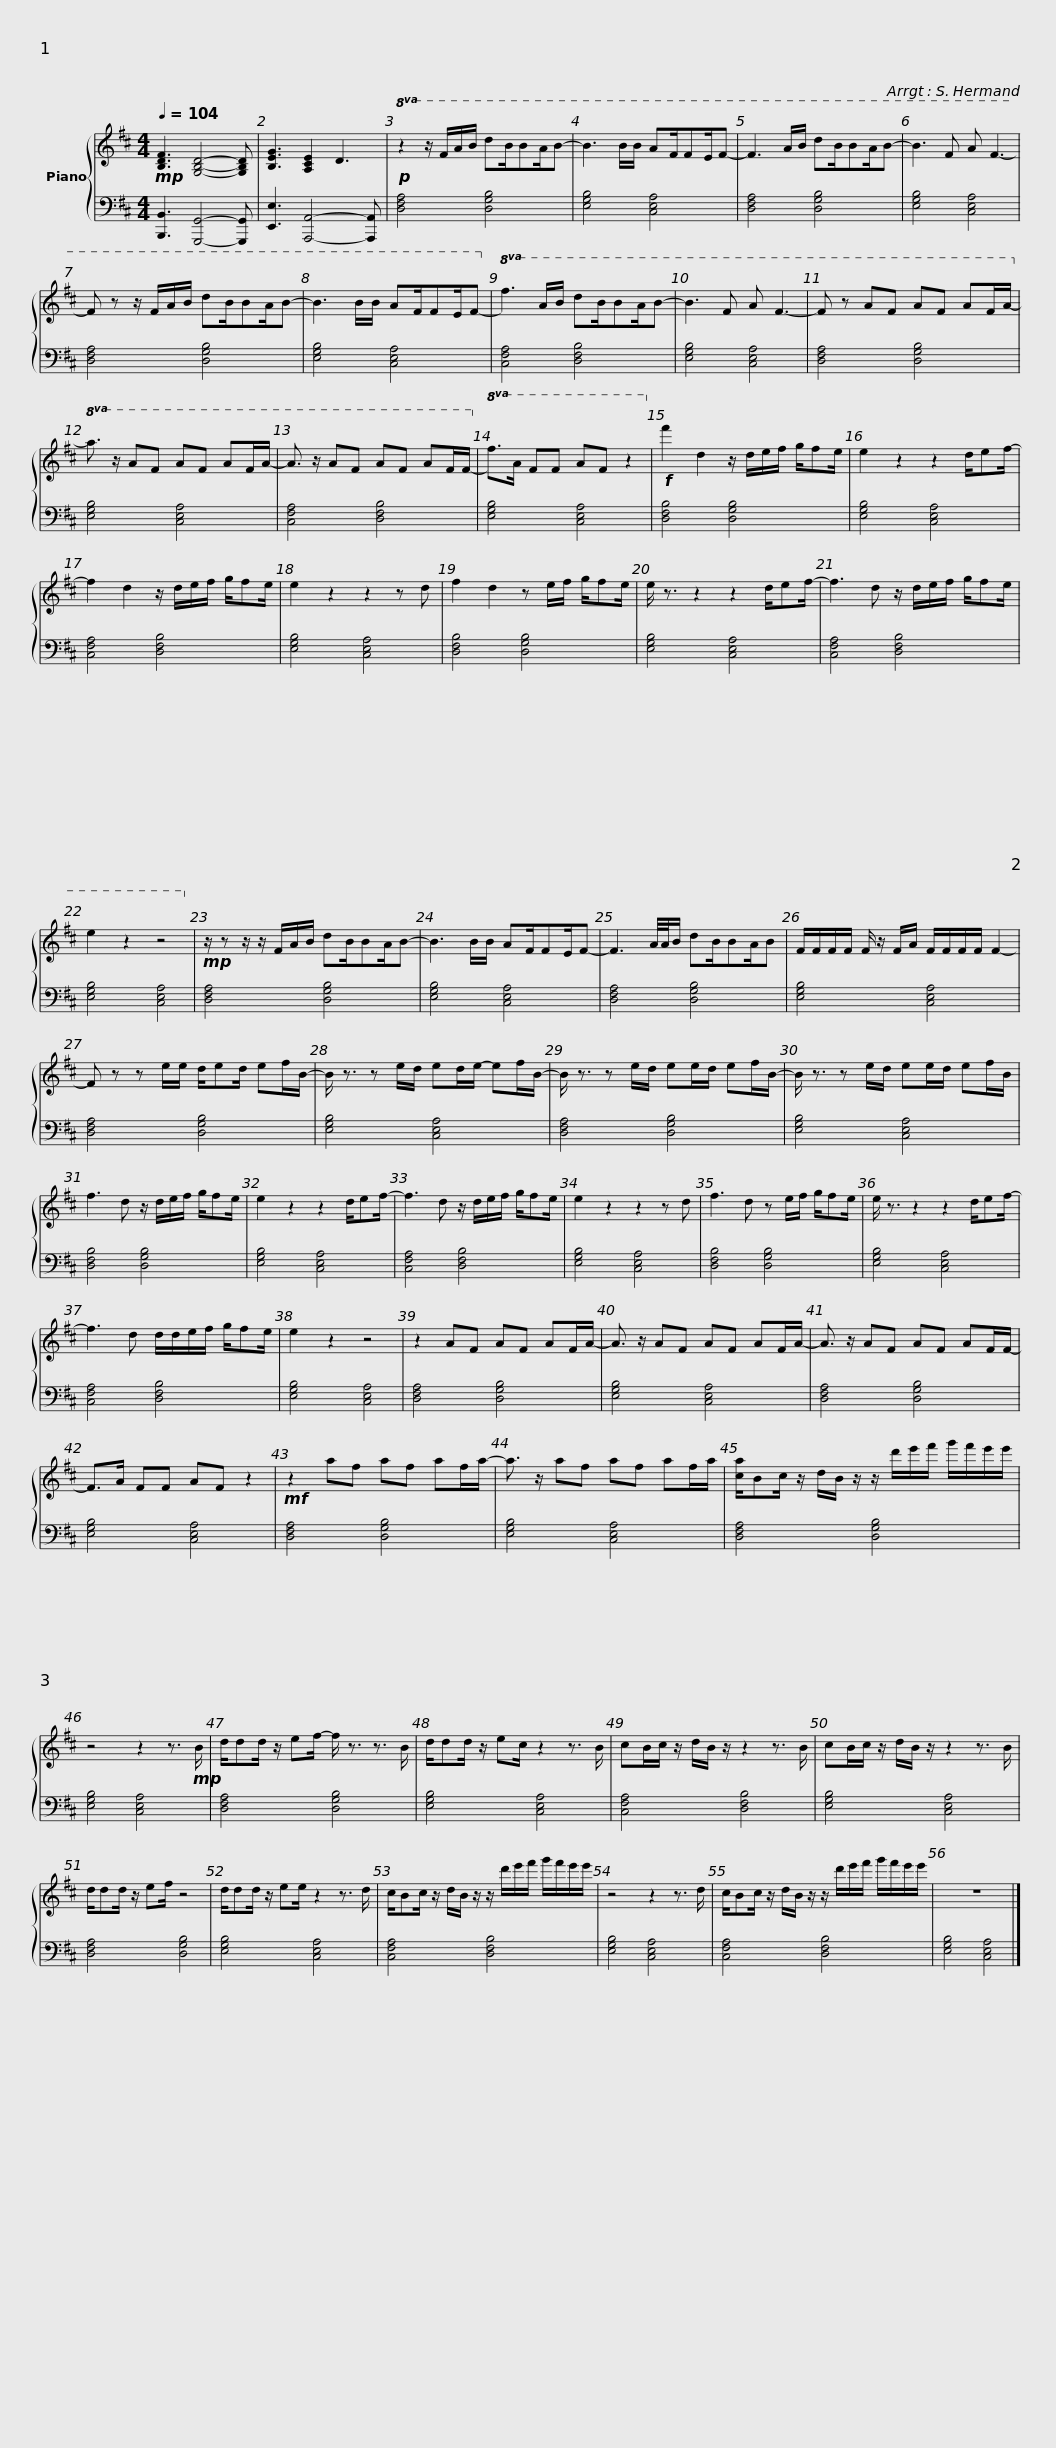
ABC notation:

X:1
%%score { 1 | 2 }
L:1/8
Q:1/4=104
M:4/4
I:linebreak $
K:D
V:1 treble
V:2 bass
V:1
!mp! [B,DF]3 [G,B,D]4- [G,B,D] | [B,EG]3 [A,CE]2 D3 |!p!!8va(! z2 z/ f/a/b/ d'b/ba/b- |$ b3 b/b/ af/fe/f- | f3 a/b/ d'b/ba/b- | %5
 b3 f a f3- |$ f z z/ f/a/b/ d'b/ba/b- | b3 b/b/ af/fe/f-!8va)! |$!8va(! f3 a/b/ d'b/ba/b- | b3 f a f3- | %10
 f z af af af/a/-!8va)! |$!8va(! a3/2 z/ af af af/a/- | a3/2 z/ af af af/f/-!8va)! |$!8va(! f>a ff af z2!8va)! |!f!!8va(! f'2 d'2 z/ d'/e'/f'/ g'/f'e'/ | %15
 e'2 z2 z2 d'/e'f'/- |$ f'2 d'2 z/ d'/e'/f'/ g'/f'e'/ | e'2 z2 z2 z d' | f'2 d'2 z e'/f'/ g'/f'e'/ |$ e'/ z3/2 z2 z2 d'/e'f'/- | %20
 f'3 d' z/ d'/e'/f'/ g'/f'e'/ | e'2 z2 z4!8va)! |$!mp! z/ z z/ z/ F/A/B/ dB/BA/B- | B3 B/B/ AF/FE/F- |$ F3 A/4A/4B/ dB/BA/B | %25
 F/F/F/F/ F/ z/ F/A/ F/F/F/F/ F2- |$ F z z e/e/ d/ed/ ef/B/- | B/ z3/2 z e/d/ ed/e/- ef/B/- |$ B/ z3/2 z e/d/ ee/d/ ef/B/- | B/ z3/2 z e/d/ ee/d/ ef/B/ |$ %30
 f3 d z/ d/e/f/ g/fe/ | e2 z2 z2 d/ef/- |$ f3 d z/ d/e/f/ g/fe/ | e2 z2 z2 z d | f3 d z e/f/ g/fe/ |$ %35
 e/ z3/2 z2 z2 d/ef/- | f3 d d/d/e/f/ g/fe/ | e2 z2 z4 |$ z2 AF AF AF/A/- | A3/2 z/ AF AF AF/A/- |$ %40
 A3/2 z/ AF AF AF/F/- | F>A FF AF z2 |$!mf! z2 af af af/a/- | a3/2 z/ af af af/a/ |$ [ca]/Bc/ z/ d/B/ z/ z/ d'/e'/f'/ g'/f'/e'/e'/ | %45
 z4 z2 z3/2!mp! B/ |$ d/dd/ z/ ef/- f/ z3/2 z3/2 B/ | d/dd/ z/ ec/ z2 z3/2 B/ |$ cB/c/ z/ d/B/ z/ z2 z3/2 B/ | cB/c/ z/ d/B/ z/ z2 z3/2 B/ |$ %50
 d/dd/ z/ ef/ z4 | d/dd/ z/ ee/ z2 z3/2 d/ |$ c/Bc/ z/ d/B/ z/ z/ d'/e'/f'/ g'/f'/e'/e'/ | z4 z2 z3/2 d/ |$ c/Bc/ z/ d/B/ z/ z/ d'/e'/f'/ g'/f'/e'/e'/ | %55
 z8 |] %56
V:2
 [B,,,B,,]3 [G,,,G,,]4- [G,,,G,,] | [E,,E,]3 [A,,,A,,]4- [A,,,A,,] | [D,F,A,]4 [D,G,B,]4 |$ [E,G,B,]4 [C,E,A,]4 | [D,F,A,]4 [D,G,B,]4 | %5
 [E,G,B,]4 [C,E,A,]4 |$ [D,F,A,]4 [D,G,B,]4 | [E,G,B,]4 [C,E,A,]4 |$ [C,F,A,]4 [D,F,B,]4 | [E,G,B,]4 [C,E,A,]4 | %10
 [D,F,A,]4 [D,G,B,]4 |$ [E,G,B,]4 [C,E,A,]4 | [C,F,A,]4 [D,F,B,]4 |$ [E,G,B,]4 [C,E,A,]4 | [D,F,B,]4 [D,G,B,]4 | %15
 [E,G,B,]4 [C,E,A,]4 |$ [C,F,A,]4 [D,F,B,]4 | [E,G,B,]4 [C,E,A,]4 | [D,F,B,]4 [D,G,B,]4 |$ [E,G,B,]4 [C,E,A,]4 | %20
 [C,F,A,]4 [D,F,B,]4 | [E,G,B,]4 [C,E,A,]4 |$ [D,F,A,]4 [D,G,B,]4 | [E,G,B,]4 [C,E,A,]4 |$ [D,F,A,]4 [D,G,B,]4 | %25
 [E,G,B,]4 [C,E,A,]4 |$ [D,F,A,]4 [D,G,B,]4 | [E,G,B,]4 [C,E,A,]4 |$ [D,F,A,]4 [D,G,B,]4 | [E,G,B,]4 [C,E,A,]4 |$ %30
 [D,F,B,]4 [D,G,B,]4 | [E,G,B,]4 [C,E,A,]4 |$ [C,F,A,]4 [D,F,B,]4 | [E,G,B,]4 [C,E,A,]4 | [D,F,B,]4 [D,G,B,]4 |$ %35
 [E,G,B,]4 [C,E,A,]4 | [C,F,A,]4 [D,F,B,]4 | [E,G,B,]4 [C,E,A,]4 |$ [D,F,A,]4 [D,G,B,]4 | [E,G,B,]4 [C,E,A,]4 |$ %40
 [D,F,A,]4 [D,G,B,]4 | [E,G,B,]4 [C,E,A,]4 |$ [D,F,A,]4 [D,G,B,]4 | [E,G,B,]4 [C,E,A,]4 |$ [D,F,A,]4 [D,G,B,]4 | %45
 [E,G,B,]4 [C,E,A,]4 |$ [D,F,A,]4 [D,G,B,]4 | [E,G,B,]4 [C,E,A,]4 |$ [C,F,A,]4 [D,F,B,]4 | [E,G,B,]4 [C,E,A,]4 |$ %50
 [D,F,A,]4 [D,G,B,]4 | [E,G,B,]4 [C,E,A,]4 |$ [C,F,A,]4 [D,F,B,]4 | [E,G,B,]4 [C,E,A,]4 |$ [C,F,A,]4 [D,F,B,]4 | %55
 [E,G,B,]4 [C,E,A,]4 |] %56
